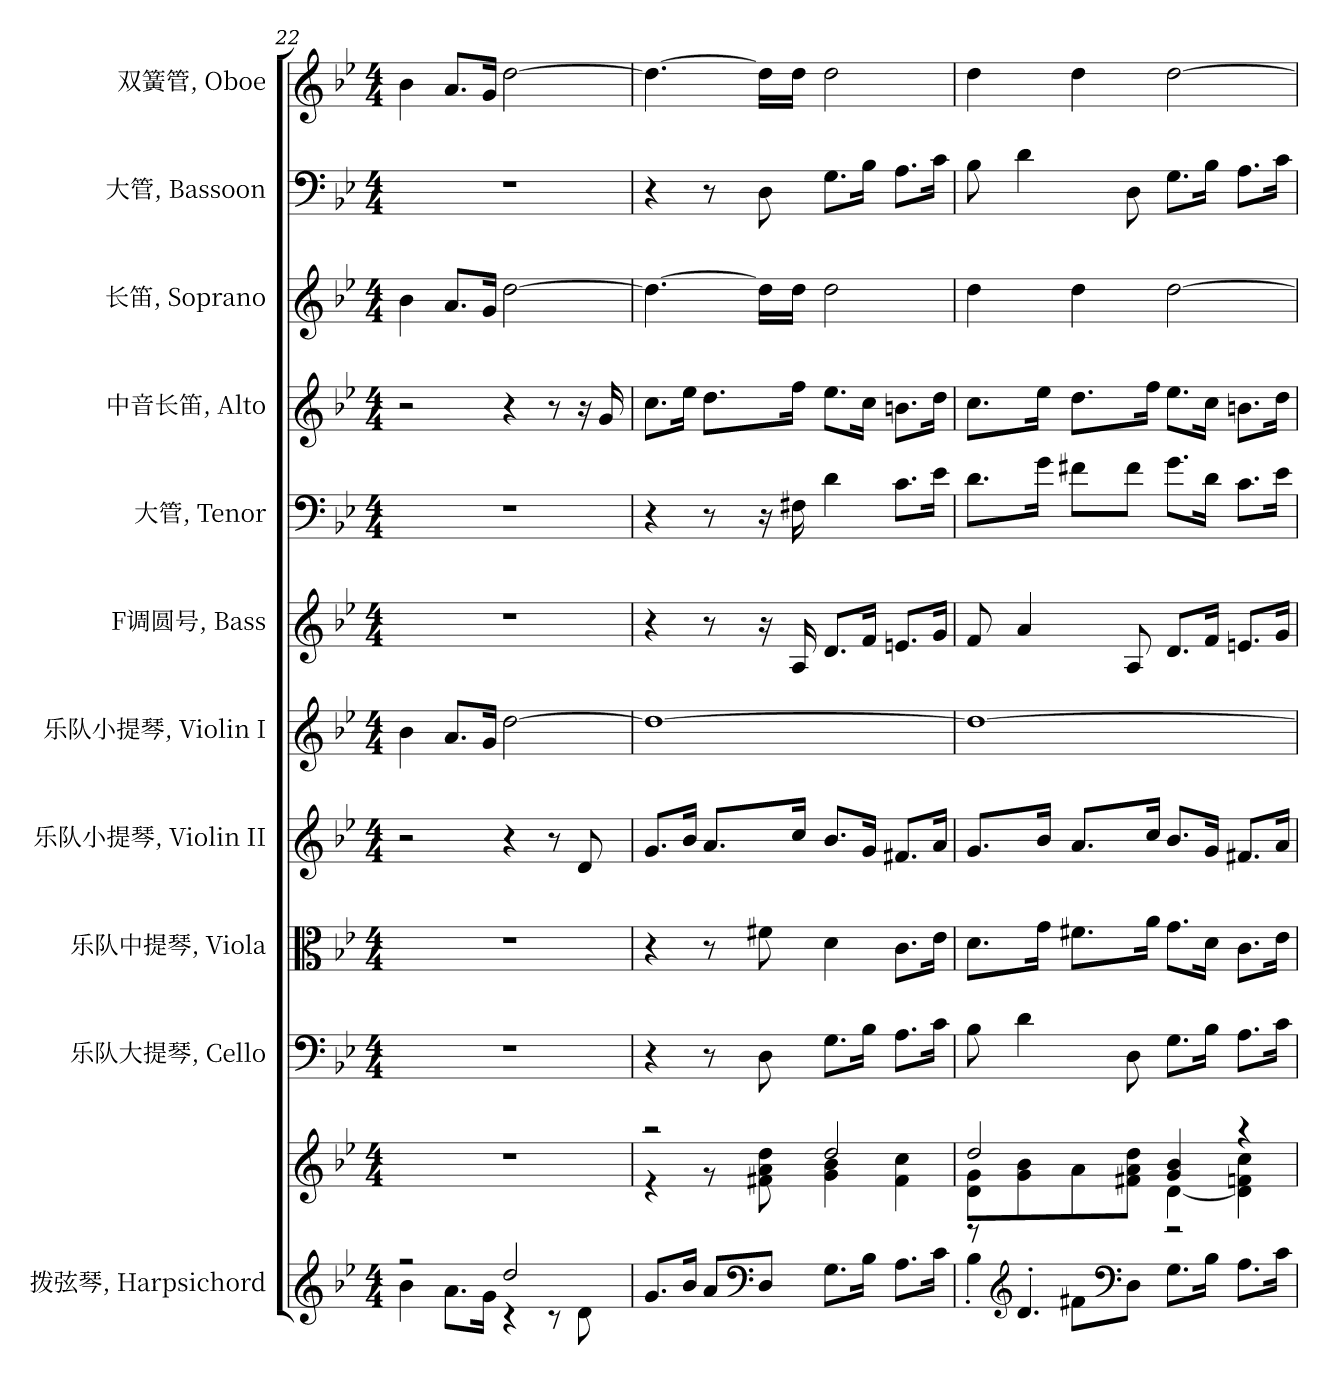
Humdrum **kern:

**kern	**kern	**kern	**kern	**kern	**kern	**kern	**kern	**kern	**kern	**kern	**kern
*part11	*part11	*part10	*part9	*part8	*part7	*part6	*part5	*part4	*part3	*part2	*part1
*staff12	*staff11	*staff10	*staff9	*staff8	*staff7	*staff6	*staff5	*staff4	*staff3	*staff2	*staff1
*I"拨弦琴, Harpsichord	*	*I"乐队大提琴, Cello	*I"乐队中提琴, Viola	*I"乐队小提琴, Violin II	*I"乐队小提琴, Violin I	*I"F调圆号, Bass	*I"大管, Tenor	*I"中音长笛, Alto	*I"长笛, Soprano	*I"大管, Bassoon	*I"双簧管, Oboe
*I'Hch.	*	*	*	*	*	*	*	*	*	*I'Bsn.	*I'Ob.
*clefG2	*clefG2	*clefF4	*clefC3	*clefG2	*clefG2	*clefG2	*clefF4	*clefG2	*clefG2	*clefF4	*clefG2
*	*	*	*	*	*	*ITrd4c7	*	*ITrd3c5	*	*	*
*k[b-e-]	*k[b-e-]	*k[b-e-]	*k[b-e-]	*k[b-e-]	*k[b-e-]	*k[b-e-a-]	*k[b-e-]	*k[b-]	*k[b-e-]	*k[b-e-]	*k[b-e-]
*M4/4	*M4/4	*M4/4	*M4/4	*M4/4	*M4/4	*M4/4	*M4/4	*M4/4	*M4/4	*M4/4	*M4/4
=22	=22	=22	=22	=22	=22	=22	=22	=22	=22	=22	=22
*^	*	*	*	*	*	*	*	*	*	*	*
2r	4b-\	1r	1r	1r	2r	4b-\	1r	1r	2r	4b-\	1r	4b-\
.	8.a\L	.	.	.	.	8.a/L	.	.	.	8.a/L	.	8.a/L
.	16g\Jk	.	.	.	.	16g/Jk	.	.	.	16g/Jk	.	16g/Jk
2dd/	4r	.	.	.	4r	[2dd\	.	.	4r	[2dd\	.	[2dd\
.	8r	.	.	.	8r	.	.	.	8r	.	.	.
.	8d\	.	.	.	8d/	.	.	.	16r	.	.	.
.	.	.	.	.	.	.	.	.	16d/	.	.	.
*v	*v	*	*	*	*	*	*	*	*	*	*	*
=23	=23	=23	=23	=23	=23	=23	=23	=23	=23	=23	=23
*	*^	*	*	*	*	*	*	*	*	*	*
8.g/L	2r	4r	4r	4r	8.g/L	1dd_	4r	4r	8.g\L	4.dd\_	4r	4.dd\_
16b-/Jk	.	.	.	.	16b-/Jk	.	.	.	16b-\Jk	.	.	.
8a/L	.	8r	8r	8r	8.a/L	.	8r	8r	8.a\L	.	8r	.
*clefF4	*	*	*	*	*	*	*	*	*	*	*	*
8D/J	.	8f#X\ 8a\ 8dd\	8D\	8f#X\	.	.	16r	16r	.	16dd\LL]	8D\	16dd\LL]
.	.	.	.	.	16cc/Jk	.	16D/	16F#X\	16cc\Jk	16dd\JJ	.	16dd\JJ
8.G\L	2dd/	4g\ 4b-\	8.G\L	4d\	8.b-/L	.	8.G/L	4d\	8.b-\L	2dd\	8.G\L	2dd\
16B-\Jk	.	.	16B-\Jk	.	16g/Jk	.	16B-/Jk	.	16g\Jk	.	16B-\Jk	.
8.A\L	.	4f#\ 4cc\	8.A\L	8.c\L	8.f#X/L	.	8.An/L	8.c\L	8.f#X\L	.	8.A\L	.
16c\Jk	.	.	16c\Jk	16e-\Jk	16a/Jk	.	16c/Jk	16e-\Jk	16a\Jk	.	16c\Jk	.
!!LO:PB:g=z
=24	=24	=24	=24	=24	=24	=24	=24	=24	=24	=24	=24	=24
*^	*	*	*	*	*	*	*	*	*	*	*	*
8r	4B-'\	2dd/	8d\ 8g\L	8B-\	8.d\L	8.g/L	1dd_	8B-/	8.d\L	8.g\L	4dd\	8B-\	4dd\
*clefG2	*	*	*	*	*	*	*	*	*	*	*	*	*
4.d'/	.	.	8g\ 8b-\	4d\	.	.	.	4d/	.	.	.	4d\	.
.	.	.	.	.	16g\Jk	16b-/Jk	.	.	16g\Jk	16b-\Jk	.	.	.
.	8f#X\L	.	8a\	.	8.f#X\L	8.a/L	.	.	8f#X\L	8.a\L	4dd\	.	4dd\
*clefF4	*	*	*	*	*	*	*	*	*	*	*	*	*
.	8D\J	.	8f#X\ 8a\ 8dd\J	8D\	.	.	.	8D/	8f#\J	.	.	8D\	.
.	.	.	.	.	16a\Jk	16cc/Jk	.	.	.	16cc\Jk	.	.	.
2r	8.G\L	4g/ 4b-/	[4d\	8.G\L	8.g\L	8.b-/L	.	8.G/L	8.g\L	8.b-\L	[2dd\	8.G\L	[2dd\
.	16B-\Jk	.	.	16B-\Jk	16d\Jk	16g/Jk	.	16B-/Jk	16d\Jk	16g\Jk	.	16B-\Jk	.
.	8.A\L	4r	4d\] 4fn\ 4cc\	8.A\L	8.c\L	8.f#X/L	.	8.An/L	8.c\L	8.f#X\L	.	8.A\L	.
.	16c\Jk	.	.	16c\Jk	16e-\Jk	16a/Jk	.	16c/Jk	16e-\Jk	16a\Jk	.	16c\Jk	.
*v	*v	*	*	*	*	*	*	*	*	*	*	*	*
*	*v	*v	*	*	*	*	*	*	*	*	*	*
=	=	=	=	=	=	=	=	=	=	=	=
*-	*-	*-	*-	*-	*-	*-	*-	*-	*-	*-	*-
